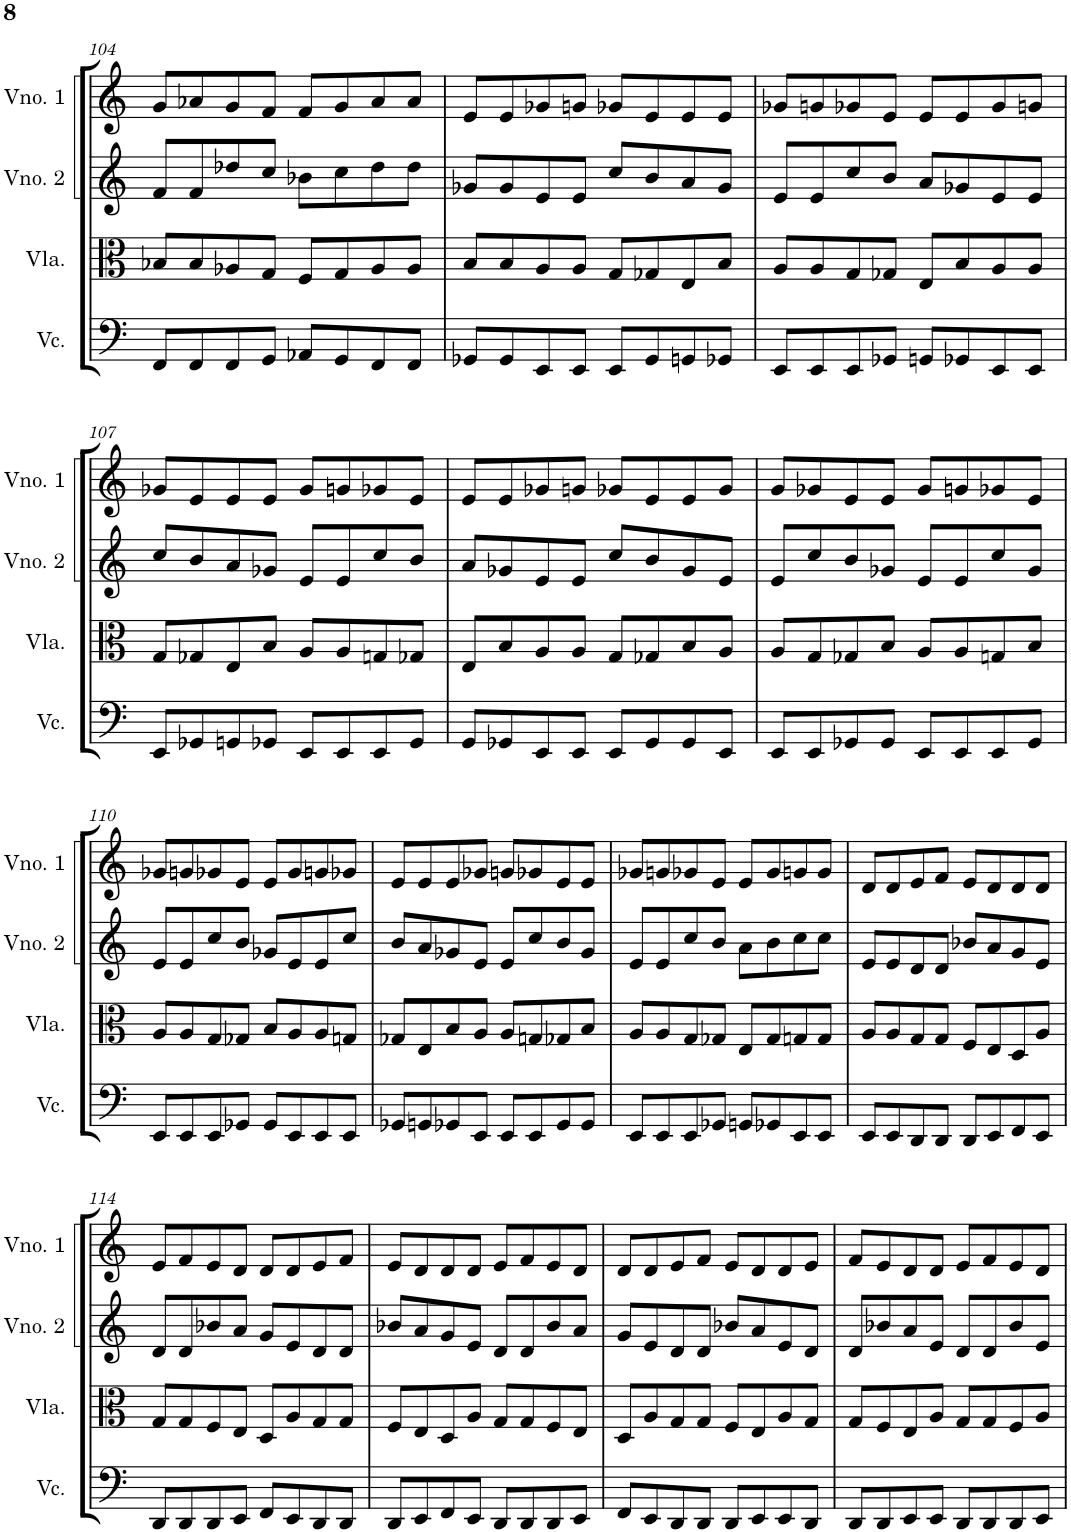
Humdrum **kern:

**kern	**kern	**kern	**kern
*part4	*part3	*part2	*part1
*staff4	*staff3	*staff2	*staff1
*I"Violoncelo	*I"Viola	*I"Violino 2	*I"Violino 1
*I'Vc.	*I'Vla.	*I'Vno. 2	*I'Vno. 1
!!LO:PB:g=z
*clefF4	*clefC3	*clefG2	*clefG2
*k[]	*k[]	*k[]	*k[]
*M4/4	*M4/4	*M4/4	*M4/4
=104	=104	=104	=104
8FF/L	8B-X/L	8f/L	8g/L
8FF/	8B-/	8f/	8a-X/
8FF/	8A-X/	8dd-X/	8g/
8GG/J	8G/J	8cc/J	8f/J
8AA-X/L	8F/L	8b-X\L	8f/L
8GG/	8G/	8cc\	8g/
8FF/	8A-/	8dd-\	8a-/
8FF/J	8A-/J	8dd-\J	8a-/J
=105	=105	=105	=105
8GG-X/L	8B/L	8g-X/L	8e/L
8GG-/	8B/	8g-/	8e/
8EE/	8A/	8e/	8g-X/
8EE/J	8A/J	8e/J	8gn/J
8EE/L	8G/L	8cc/L	8g-X/L
8GG-/	8G-X/	8b/	8e/
8GGn/	8E/	8a/	8e/
8GG-X/J	8B/J	8g-/J	8e/J
=106	=106	=106	=106
8EE/L	8A/L	8e/L	8g-X/L
8EE/	8A/	8e/	8gn/
8EE/	8G/	8cc/	8g-X/
8GG-X/J	8G-X/J	8b/J	8e/J
8GGn/L	8E/L	8a/L	8e/L
8GG-X/	8B/	8g-X/	8e/
8EE/	8A/	8e/	8g-/
8EE/J	8A/J	8e/J	8gn/J
!!LO:LB:g=z
=107	=107	=107	=107
8EE/L	8G/L	8cc/L	8g-X/L
8GG-X/	8G-X/	8b/	8e/
8GGn/	8E/	8a/	8e/
8GG-X/J	8B/J	8g-X/J	8e/J
8EE/L	8A/L	8e/L	8g-/L
8EE/	8A/	8e/	8gn/
8EE/	8Gn/	8cc/	8g-X/
8GG-/J	8G-X/J	8b/J	8e/J
=108	=108	=108	=108
8GG/L	8E/L	8a/L	8e/L
8GG-X/	8B/	8g-X/	8e/
8EE/	8A/	8e/	8g-X/
8EE/J	8A/J	8e/J	8gn/J
8EE/L	8G/L	8cc/L	8g-X/L
8GG-/	8G-X/	8b/	8e/
8GG-/	8B/	8g-/	8e/
8EE/J	8A/J	8e/J	8g-/J
=109	=109	=109	=109
8EE/L	8A/L	8e/L	8g/L
8EE/	8G/	8cc/	8g-X/
8GG-X/	8G-X/	8b/	8e/
8GG-/J	8B/J	8g-X/J	8e/J
8EE/L	8A/L	8e/L	8g-/L
8EE/	8A/	8e/	8gn/
8EE/	8Gn/	8cc/	8g-X/
8GG-/J	8B/J	8g-/J	8e/J
!!LO:LB:g=z
=110	=110	=110	=110
8EE/L	8A/L	8e/L	8g-X/L
8EE/	8A/	8e/	8gn/
8EE/	8G/	8cc/	8g-X/
8GG-X/J	8G-X/J	8b/J	8e/J
8GG-/L	8B/L	8g-X/L	8e/L
8EE/	8A/	8e/	8g-/
8EE/	8A/	8e/	8gn/
8EE/J	8Gn/J	8cc/J	8g-X/J
=111	=111	=111	=111
8GG-X/L	8G-X/L	8b/L	8e/L
8GGn/	8E/	8a/	8e/
8GG-X/	8B/	8g-X/	8e/
8EE/J	8A/J	8e/J	8g-X/J
8EE/L	8A/L	8e/L	8gn/L
8EE/	8Gn/	8cc/	8g-X/
8GG-/	8G-X/	8b/	8e/
8GG-/J	8B/J	8g-/J	8e/J
=112	=112	=112	=112
8EE/L	8A/L	8e/L	8g-X/L
8EE/	8A/	8e/	8gn/
8EE/	8G/	8cc/	8g-X/
8GG-X/J	8G-X/J	8b/J	8e/J
8GGn/L	8E/L	8a\L	8e/L
8GG-X/	8G-/	8b\	8g-/
8EE/	8Gn/	8cc\	8gn/
8EE/J	8G/J	8cc\J	8g/J
=113	=113	=113	=113
8EE/L	8A/L	8e/L	8d/L
8EE/	8A/	8e/	8d/
8DD/	8G/	8d/	8e/
8DD/J	8G/J	8d/J	8f/J
8DD/L	8F/L	8b-X/L	8e/L
8EE/	8E/	8a/	8d/
8FF/	8D/	8g/	8d/
8EE/J	8A/J	8e/J	8d/J
!!LO:LB:g=z
=114	=114	=114	=114
8DD/L	8G/L	8d/L	8e/L
8DD/	8G/	8d/	8f/
8DD/	8F/	8b-X/	8e/
8EE/J	8E/J	8a/J	8d/J
8FF/L	8D/L	8g/L	8d/L
8EE/	8A/	8e/	8d/
8DD/	8G/	8d/	8e/
8DD/J	8G/J	8d/J	8f/J
=115	=115	=115	=115
8DD/L	8F/L	8b-X/L	8e/L
8EE/	8E/	8a/	8d/
8FF/	8D/	8g/	8d/
8EE/J	8A/J	8e/J	8d/J
8DD/L	8G/L	8d/L	8e/L
8DD/	8G/	8d/	8f/
8DD/	8F/	8b-/	8e/
8EE/J	8E/J	8a/J	8d/J
=116	=116	=116	=116
8FF/L	8D/L	8g/L	8d/L
8EE/	8A/	8e/	8d/
8DD/	8G/	8d/	8e/
8DD/J	8G/J	8d/J	8f/J
8DD/L	8F/L	8b-X/L	8e/L
8EE/	8E/	8a/	8d/
8EE/	8A/	8e/	8d/
8DD/J	8G/J	8d/J	8e/J
=117	=117	=117	=117
8DD/L	8G/L	8d/L	8f/L
8DD/	8F/	8b-X/	8e/
8EE/	8E/	8a/	8d/
8EE/J	8A/J	8e/J	8d/J
8DD/L	8G/L	8d/L	8e/L
8DD/	8G/	8d/	8f/
8DD/	8F/	8b-/	8e/
8EE/J	8A/J	8e/J	8d/J
=	=	=	=
*-	*-	*-	*-
